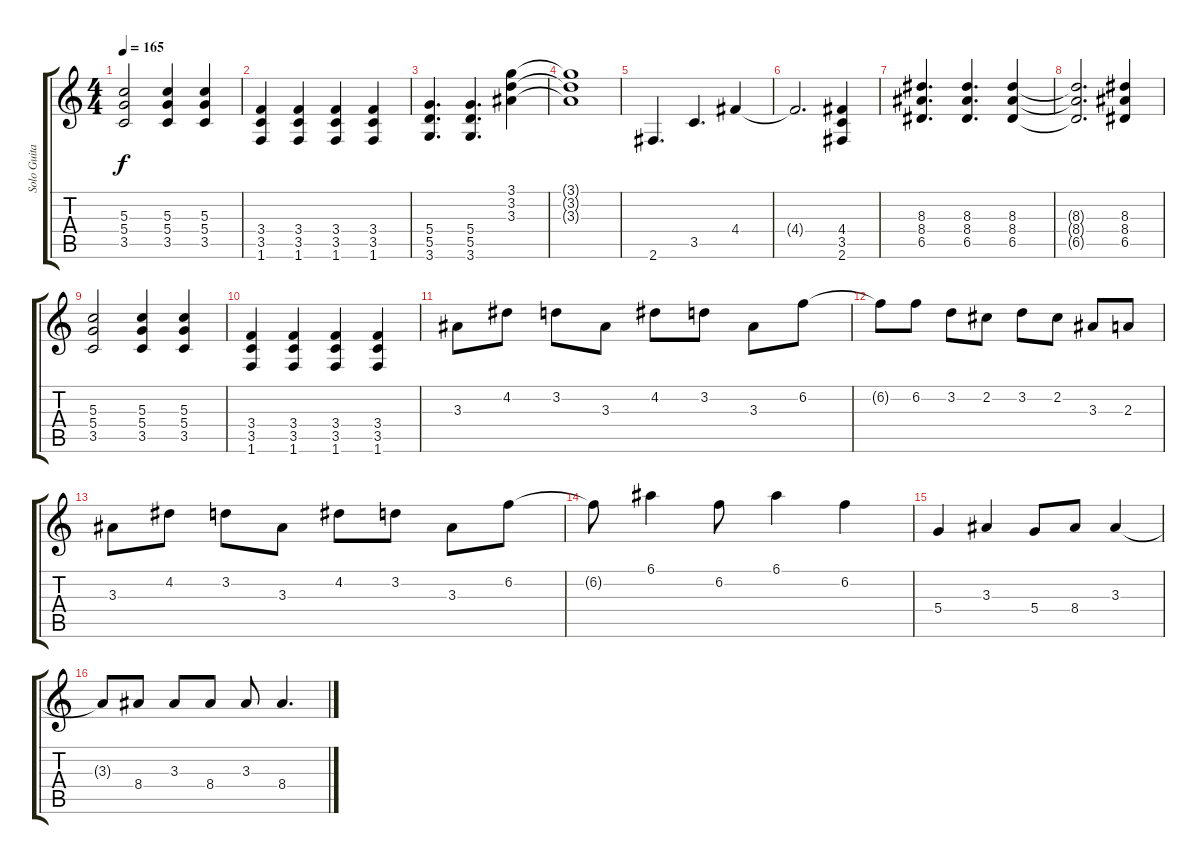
\track ("Solo Guitar" "Solo Guita") {instrument distortionguitar}
\staff {score tabs}
\tuning (E4 B3 G3 D3 A2 E2) {hide}
\ts (4 4)
\tempo 165
\clef g2
\ks c
(5.3 5.4 3.5).2{dy f} (5.3 5.4 3.5).4 (5.3 5.4 3.5).4 |
(3.4 3.5 1.6).4 (3.4 3.5 1.6).4 (3.4 3.5 1.6).4 (3.4 3.5 1.6).4 |
(5.4 5.5 3.6).4{d} (5.4 5.5 3.6).4{d} (3.1 3.2 3.3).4 |
(3.1{t} 3.2{t} 3.3{t}).1 |
2.6.4{d} 3.5.4{d} 4.4.4 |
4.4{t}.2{d} (4.4 3.5 2.6).4 |
(8.3 8.4 6.5).4{d} (8.3 8.4 6.5).4{d} (8.3 8.4 6.5).4 |
(8.3{t} 8.4{t} 6.5{t}).2{d} (8.3 8.4 6.5).4 |
(5.3 5.4 3.5).2 (5.3 5.4 3.5).4 (5.3 5.4 3.5).4 |
(3.4 3.5 1.6).4 (3.4 3.5 1.6).4 (3.4 3.5 1.6).4 (3.4 3.5 1.6).4 |
3.3.8 4.2.8 3.2.8 3.3.8 4.2.8 3.2.8 3.3.8 6.2.8 |
6.2{t}.8 6.2.8 3.2.8 2.2.8 3.2.8 2.2.8 3.3.8 2.3.8 |
3.3.8 4.2.8 3.2.8 3.3.8 4.2.8 3.2.8 3.3.8 6.2.8 |
6.2{t}.8 6.1.4 6.2.8 6.1.4 6.2.4 |
5.4.4 3.3.4 5.4.8 8.4.8 3.3.4 |
3.3{t}.8 8.4.8 3.3.8 8.4.8 3.3.8 8.4.4{d}
